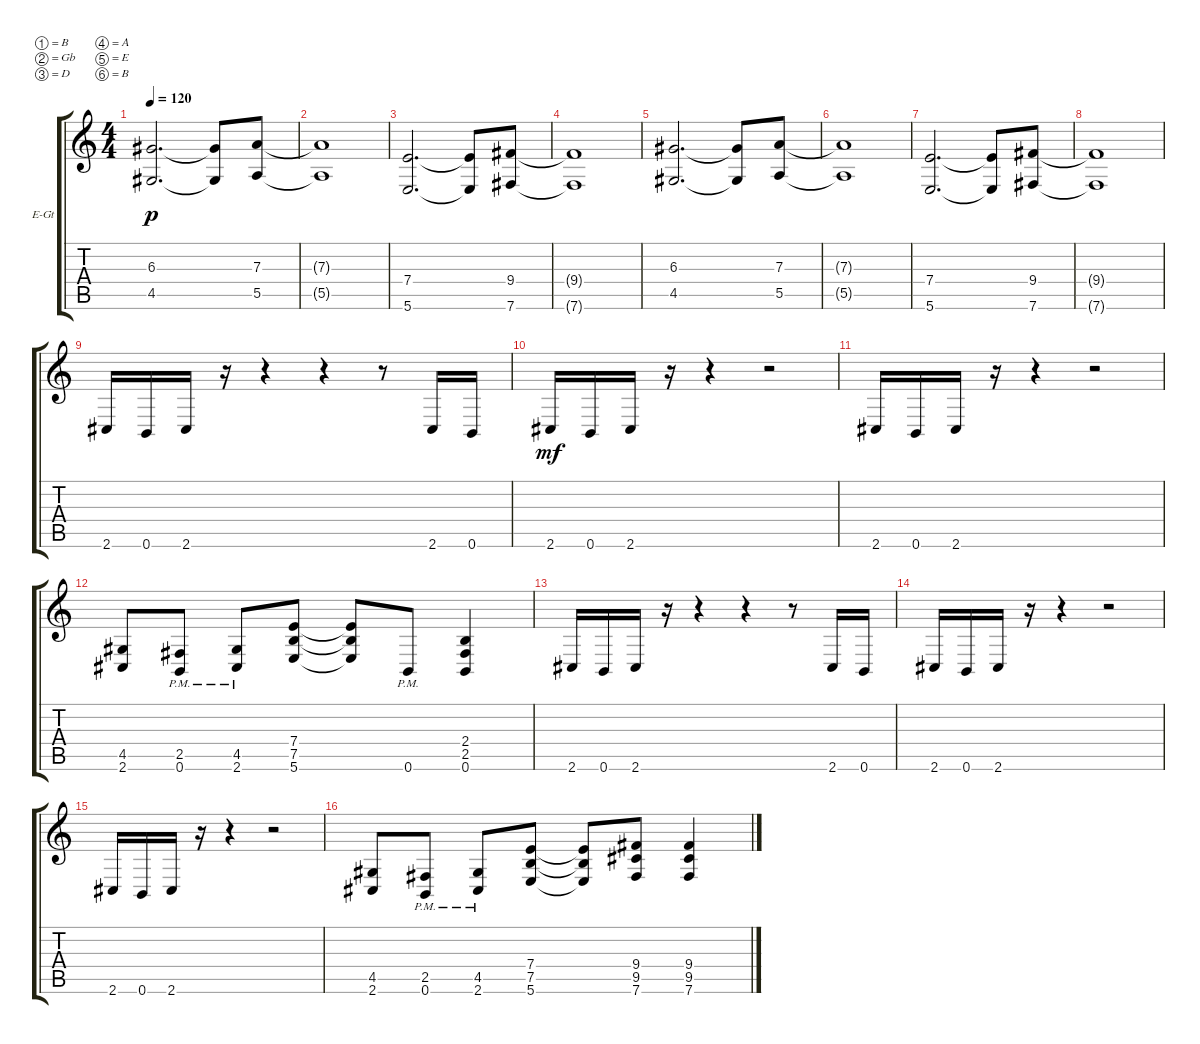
\bracketExtendMode groupsimilarinstruments
\firstSystemTrackNameOrientation horizontal
\otherSystemsTrackNameOrientation horizontal
\track ("Electric Guitar 2" "E-Gt") {instrument distortionguitar}
\staff {score tabs}
\tuning (B3 Gb3 D3 A2 E2 B1)
\ts (4 4)
\tempo 120
\clef g2
\ks c
(4.5 6.3).2{d dy p} (4.5{t} 6.3{t}).8 (7.3 5.5).8 |
(5.5{t} 7.3{t}).1 |
(5.6 7.4).2{d} (7.4{t} 5.6{t}).8 (7.6 9.4).8 |
(9.4{t} 7.6{t}).1 |
(4.5 6.3).2{d} (4.5{t} 6.3{t}).8 (7.3 5.5).8 |
(5.5{t} 7.3{t}).1 |
(5.6 7.4).2{d} (7.4{t} 5.6{t}).8 (7.6 9.4).8 |
(9.4{t} 7.6{t}).1 |
2.6.16 0.6.16 2.6.16 r.16 r.4 r.4 r.8 2.6.16 0.6.16 |
2.6.16{dy mf} 0.6.16 2.6.16 r.16 r.4 r.2 |
2.6.16 0.6.16 2.6.16 r.16 r.4 r.2 |
(2.6 4.5).8 (0.6{pm} 2.5{pm}).8 (2.6{pm} 4.5{pm}).8 (5.6 7.5 7.4).8 (5.6{t} 7.5{t} 7.4{t}).8 0.6{pm}.8 (0.6 2.5 2.4).4 |
2.6.16 0.6.16 2.6.16 r.16 r.4 r.4 r.8 2.6.16 0.6.16 |
2.6.16 0.6.16 2.6.16 r.16 r.4 r.2 |
2.6.16 0.6.16 2.6.16 r.16 r.4 r.2 |
(2.6 4.5).8 (0.6{pm} 2.5{pm}).8 (2.6{pm} 4.5{pm}).8 (5.6 7.5 7.4).8 (5.6{t} 7.5{t} 7.4{t}).8 (7.6 9.5 9.4).8 (7.6 9.5 9.4).4
